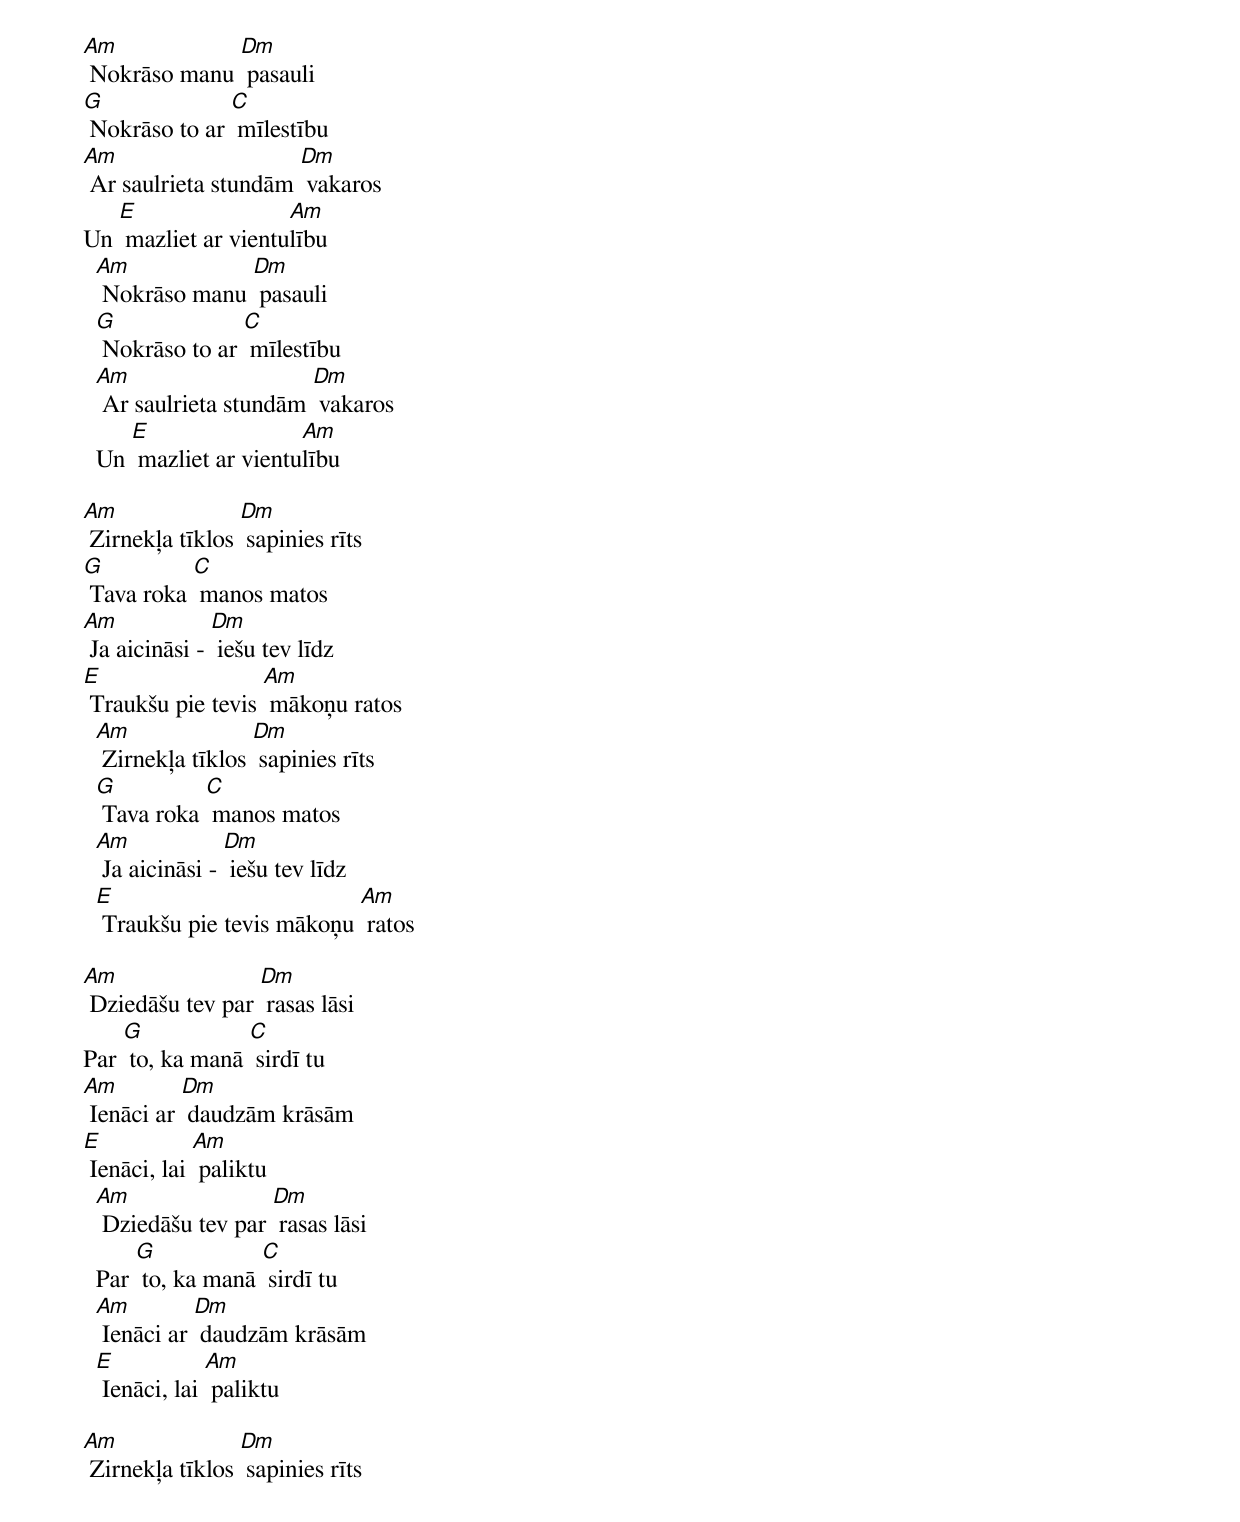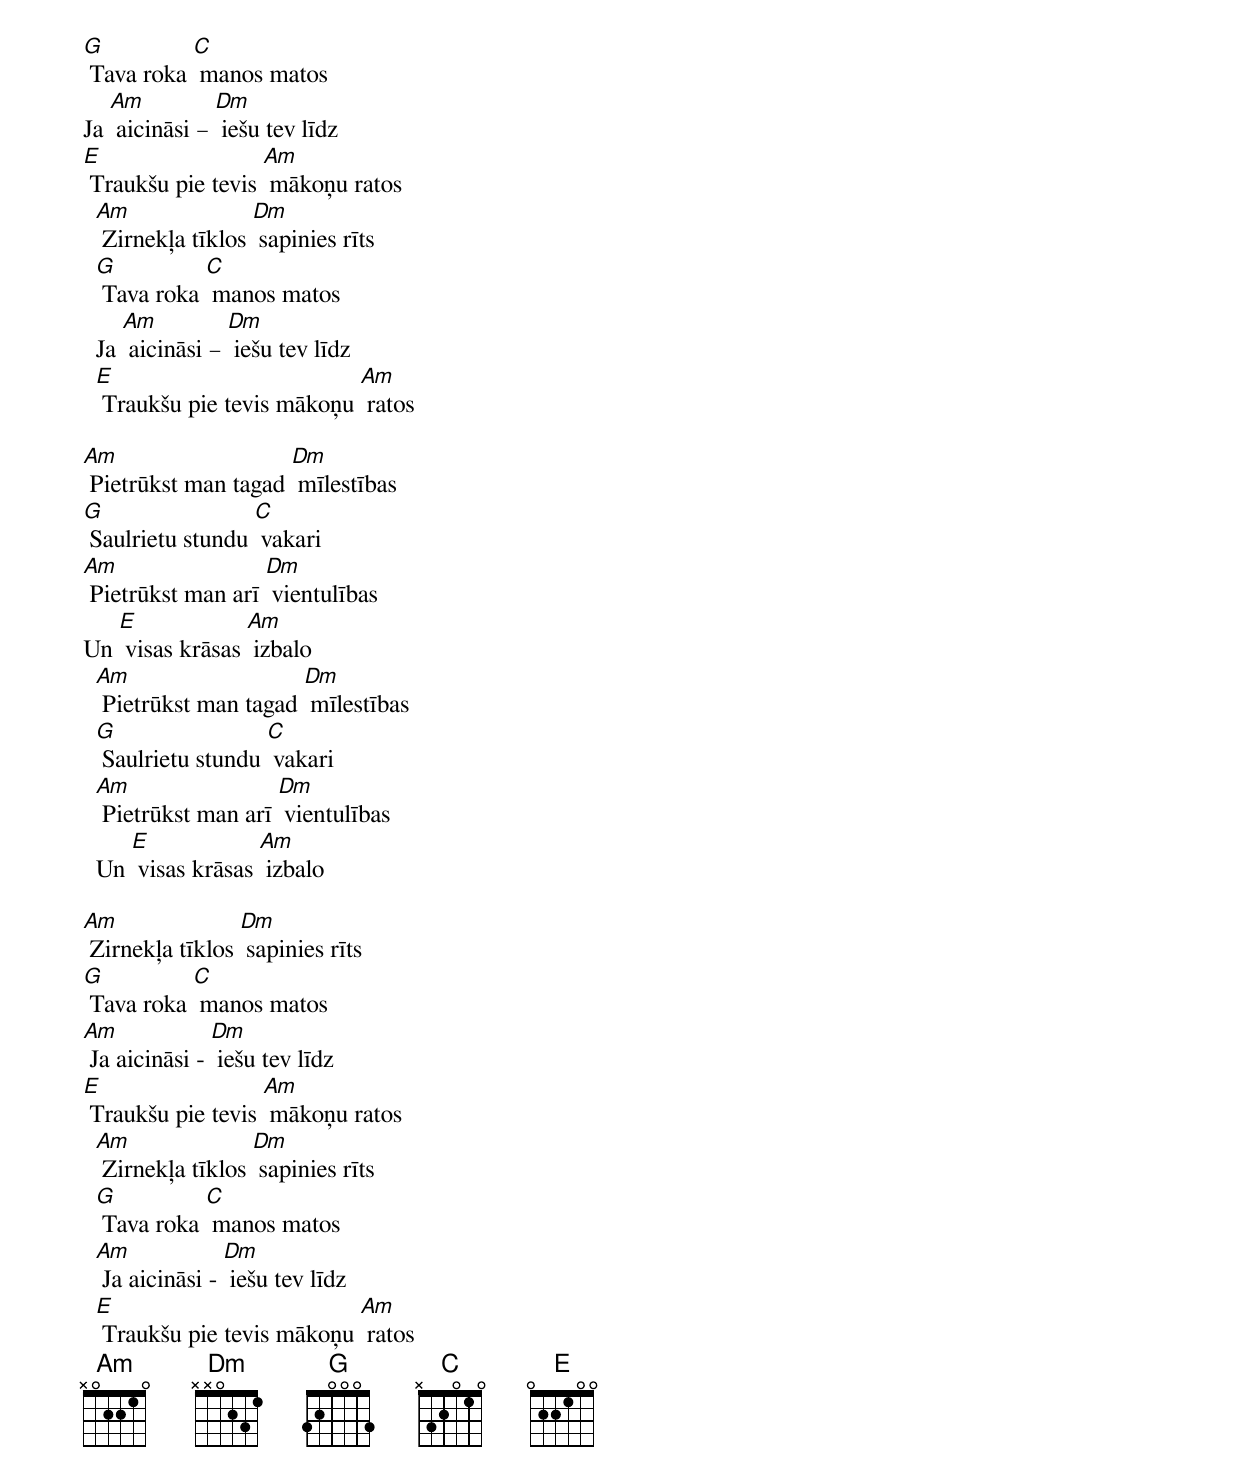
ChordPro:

[Am] Nokrāso manu [Dm] pasauli
[G] Nokrāso to ar [C] mīlestību
[Am] Ar saulrieta stundām [Dm] vakaros
Un [E] mazliet ar vientu[Am]lību
  [Am] Nokrāso manu [Dm] pasauli
  [G] Nokrāso to ar [C] mīlestību
  [Am] Ar saulrieta stundām [Dm] vakaros
  Un [E] mazliet ar vientu[Am]lību

[Am] Zirnekļa tīklos [Dm] sapinies rīts
[G] Tava roka [C] manos matos
[Am] Ja aicināsi - [Dm] iešu tev līdz
[E] Traukšu pie tevis [Am] mākoņu ratos
  [Am] Zirnekļa tīklos [Dm] sapinies rīts
  [G] Tava roka [C] manos matos
  [Am] Ja aicināsi - [Dm] iešu tev līdz
  [E] Traukšu pie tevis mākoņu [Am] ratos

[Am] Dziedāšu tev par [Dm] rasas lāsi
Par [G] to, ka manā [C] sirdī tu
[Am] Ienāci ar [Dm] daudzām krāsām
[E] Ienāci, lai [Am] paliktu
  [Am] Dziedāšu tev par [Dm] rasas lāsi
  Par [G] to, ka manā [C] sirdī tu
  [Am] Ienāci ar [Dm] daudzām krāsām
  [E] Ienāci, lai [Am] paliktu

[Am] Zirnekļa tīklos [Dm] sapinies rīts
[G] Tava roka [C] manos matos
Ja [Am] aicināsi – [Dm] iešu tev līdz
[E] Traukšu pie tevis [Am] mākoņu ratos
  [Am] Zirnekļa tīklos [Dm] sapinies rīts
  [G] Tava roka [C] manos matos
  Ja [Am] aicināsi – [Dm] iešu tev līdz
  [E] Traukšu pie tevis mākoņu [Am] ratos

[Am] Pietrūkst man tagad [Dm] mīlestības
[G] Saulrietu stundu [C] vakari
[Am] Pietrūkst man arī [Dm] vientulības
Un [E] visas krāsas [Am] izbalo
  [Am] Pietrūkst man tagad [Dm] mīlestības
  [G] Saulrietu stundu [C] vakari
  [Am] Pietrūkst man arī [Dm] vientulības
  Un [E] visas krāsas [Am] izbalo

[Am] Zirnekļa tīklos [Dm] sapinies rīts
[G] Tava roka [C] manos matos
[Am] Ja aicināsi - [Dm] iešu tev līdz
[E] Traukšu pie tevis [Am] mākoņu ratos
  [Am] Zirnekļa tīklos [Dm] sapinies rīts
  [G] Tava roka [C] manos matos
  [Am] Ja aicināsi - [Dm] iešu tev līdz
  [E] Traukšu pie tevis mākoņu [Am] ratos
